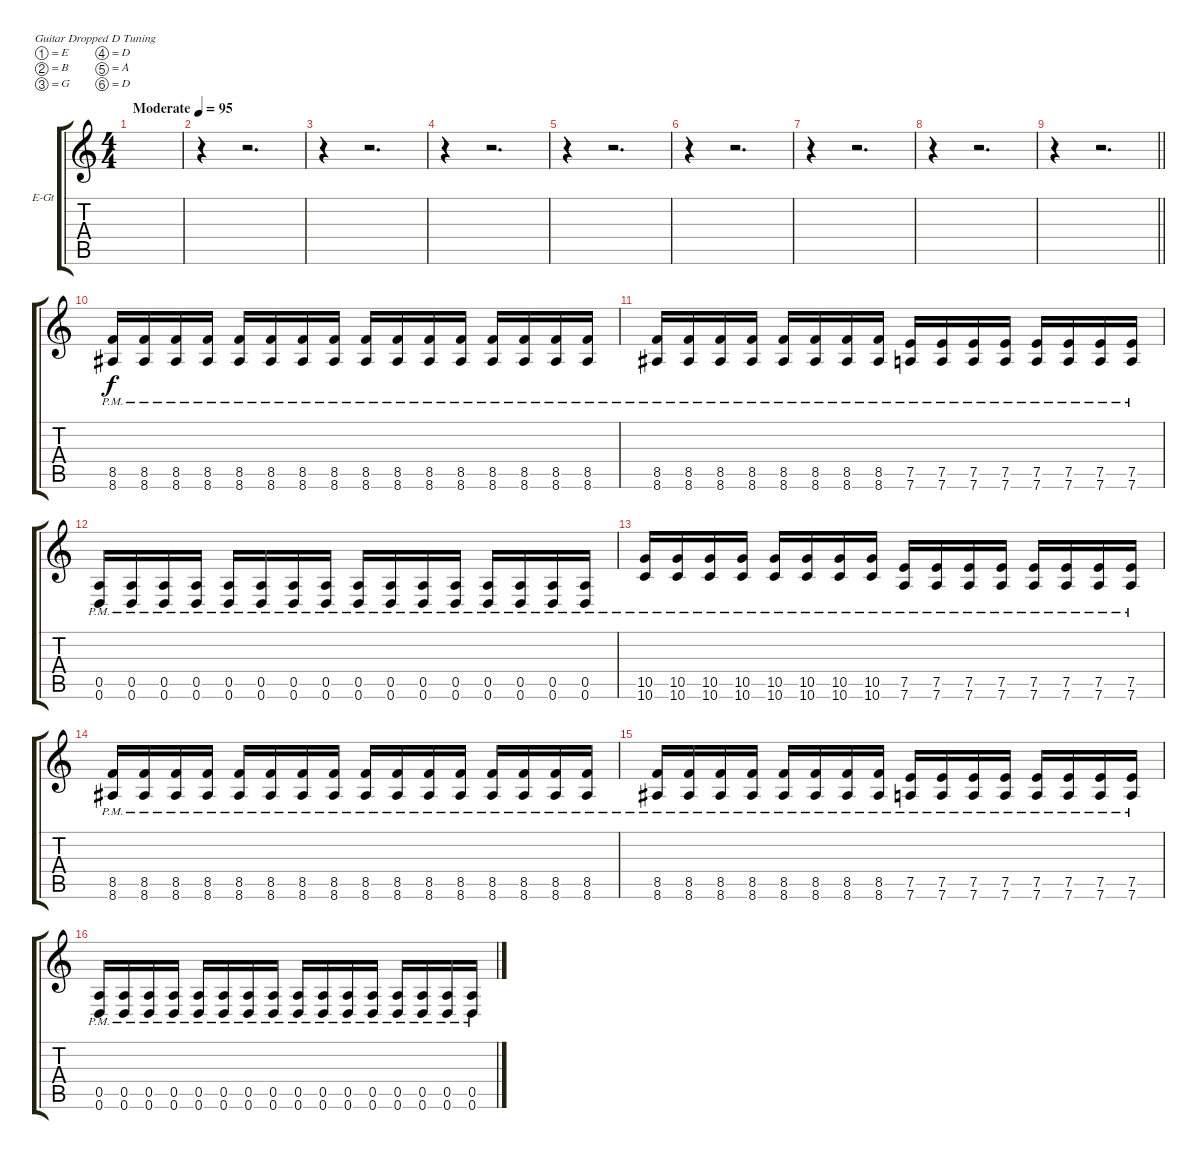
\bracketExtendMode groupsimilarinstruments
\firstSystemTrackNameOrientation horizontal
\otherSystemsTrackNameOrientation horizontal
\track ("Alex" "E-Gt") {instrument distortionguitar}
\staff {score tabs}
\tuning (E4 B3 G3 D3 A2 D2)
\ts (4 4)
\tempo (95 "Moderate")
\clef g2
\ks c
|
\beaming (8 2 2 2 2)
r.4 r.2{d} |
r.4 r.2{d} |
r.4 r.2{d} |
r.4 r.2{d} |
r.4 r.2{d} |
r.4 r.2{d} |
r.4 r.2{d} |
\barLineRight lightlight
r.4 r.2{d} |
(8.5{pm} 8.6{pm}).16 (8.5{pm} 8.6{pm}).16 (8.5{pm} 8.6{pm}).16 (8.5{pm} 8.6{pm}).16 (8.5{pm} 8.6{pm}).16 (8.5{pm} 8.6{pm}).16 (8.5{pm} 8.6{pm}).16 (8.5{pm} 8.6{pm}).16 (8.5{pm} 8.6{pm}).16 (8.5{pm} 8.6{pm}).16 (8.5{pm} 8.6{pm}).16 (8.5{pm} 8.6{pm}).16 (8.5{pm} 8.6{pm}).16 (8.5{pm} 8.6{pm}).16 (8.5{pm} 8.6{pm}).16 (8.5{pm} 8.6{pm}).16 |
(8.5{pm} 8.6{pm}).16 (8.5{pm} 8.6{pm}).16 (8.5{pm} 8.6{pm}).16 (8.5{pm} 8.6{pm}).16 (8.5{pm} 8.6{pm}).16 (8.5{pm} 8.6{pm}).16 (8.5{pm} 8.6{pm}).16 (8.5{pm} 8.6{pm}).16 (7.5{pm} 7.6{pm}).16 (7.5{pm} 7.6{pm}).16 (7.5{pm} 7.6{pm}).16 (7.5{pm} 7.6{pm}).16 (7.5{pm} 7.6{pm}).16 (7.5{pm} 7.6{pm}).16 (7.5{pm} 7.6{pm}).16 (7.5{pm} 7.6{pm}).16 |
(0.5{pm} 0.6{pm}).16 (0.5{pm} 0.6{pm}).16 (0.5{pm} 0.6{pm}).16 (0.5{pm} 0.6{pm}).16 (0.5{pm} 0.6{pm}).16 (0.5{pm} 0.6{pm}).16 (0.5{pm} 0.6{pm}).16 (0.5{pm} 0.6{pm}).16 (0.5{pm} 0.6{pm}).16 (0.5{pm} 0.6{pm}).16 (0.5{pm} 0.6{pm}).16 (0.5{pm} 0.6{pm}).16 (0.5{pm} 0.6{pm}).16 (0.5{pm} 0.6{pm}).16 (0.5{pm} 0.6{pm}).16 (0.5{pm} 0.6{pm}).16 |
(10.5{pm} 10.6{pm}).16 (10.5{pm} 10.6{pm}).16 (10.5{pm} 10.6{pm}).16 (10.5{pm} 10.6{pm}).16 (10.5{pm} 10.6{pm}).16 (10.5{pm} 10.6{pm}).16 (10.5{pm} 10.6{pm}).16 (10.5 10.6{pm}).16 (7.5{pm} 7.6{pm}).16 (7.5{pm} 7.6{pm}).16 (7.5{pm} 7.6{pm}).16 (7.5 7.6{pm}).16 (7.5{pm} 7.6{pm}).16 (7.5{pm} 7.6{pm}).16 (7.5{pm} 7.6{pm}).16 (7.5{pm} 7.6{pm}).16 |
(8.5{pm} 8.6{pm}).16 (8.5{pm} 8.6{pm}).16 (8.5{pm} 8.6{pm}).16 (8.5{pm} 8.6{pm}).16 (8.5{pm} 8.6{pm}).16 (8.5{pm} 8.6{pm}).16 (8.5{pm} 8.6{pm}).16 (8.5{pm} 8.6{pm}).16 (8.5{pm} 8.6{pm}).16 (8.5{pm} 8.6{pm}).16 (8.5{pm} 8.6{pm}).16 (8.5{pm} 8.6{pm}).16 (8.5{pm} 8.6{pm}).16 (8.5{pm} 8.6{pm}).16 (8.5{pm} 8.6{pm}).16 (8.5{pm} 8.6{pm}).16 |
(8.5{pm} 8.6{pm}).16 (8.5{pm} 8.6{pm}).16 (8.5{pm} 8.6{pm}).16 (8.5{pm} 8.6{pm}).16 (8.5{pm} 8.6{pm}).16 (8.5{pm} 8.6{pm}).16 (8.5{pm} 8.6{pm}).16 (8.5{pm} 8.6{pm}).16 (7.5{pm} 7.6{pm}).16 (7.5{pm} 7.6{pm}).16 (7.5{pm} 7.6{pm}).16 (7.5{pm} 7.6{pm}).16 (7.5{pm} 7.6{pm}).16 (7.5{pm} 7.6{pm}).16 (7.5{pm} 7.6{pm}).16 (7.5{pm} 7.6{pm}).16 |
(0.5{pm} 0.6{pm}).16 (0.5{pm} 0.6{pm}).16 (0.5{pm} 0.6{pm}).16 (0.5{pm} 0.6{pm}).16 (0.5{pm} 0.6{pm}).16 (0.5{pm} 0.6{pm}).16 (0.5{pm} 0.6{pm}).16 (0.5{pm} 0.6{pm}).16 (0.5{pm} 0.6{pm}).16 (0.5{pm} 0.6{pm}).16 (0.5{pm} 0.6{pm}).16 (0.5{pm} 0.6{pm}).16 (0.5{pm} 0.6{pm}).16 (0.5{pm} 0.6{pm}).16 (0.5{pm} 0.6{pm}).16 (0.5{pm} 0.6{pm}).16
